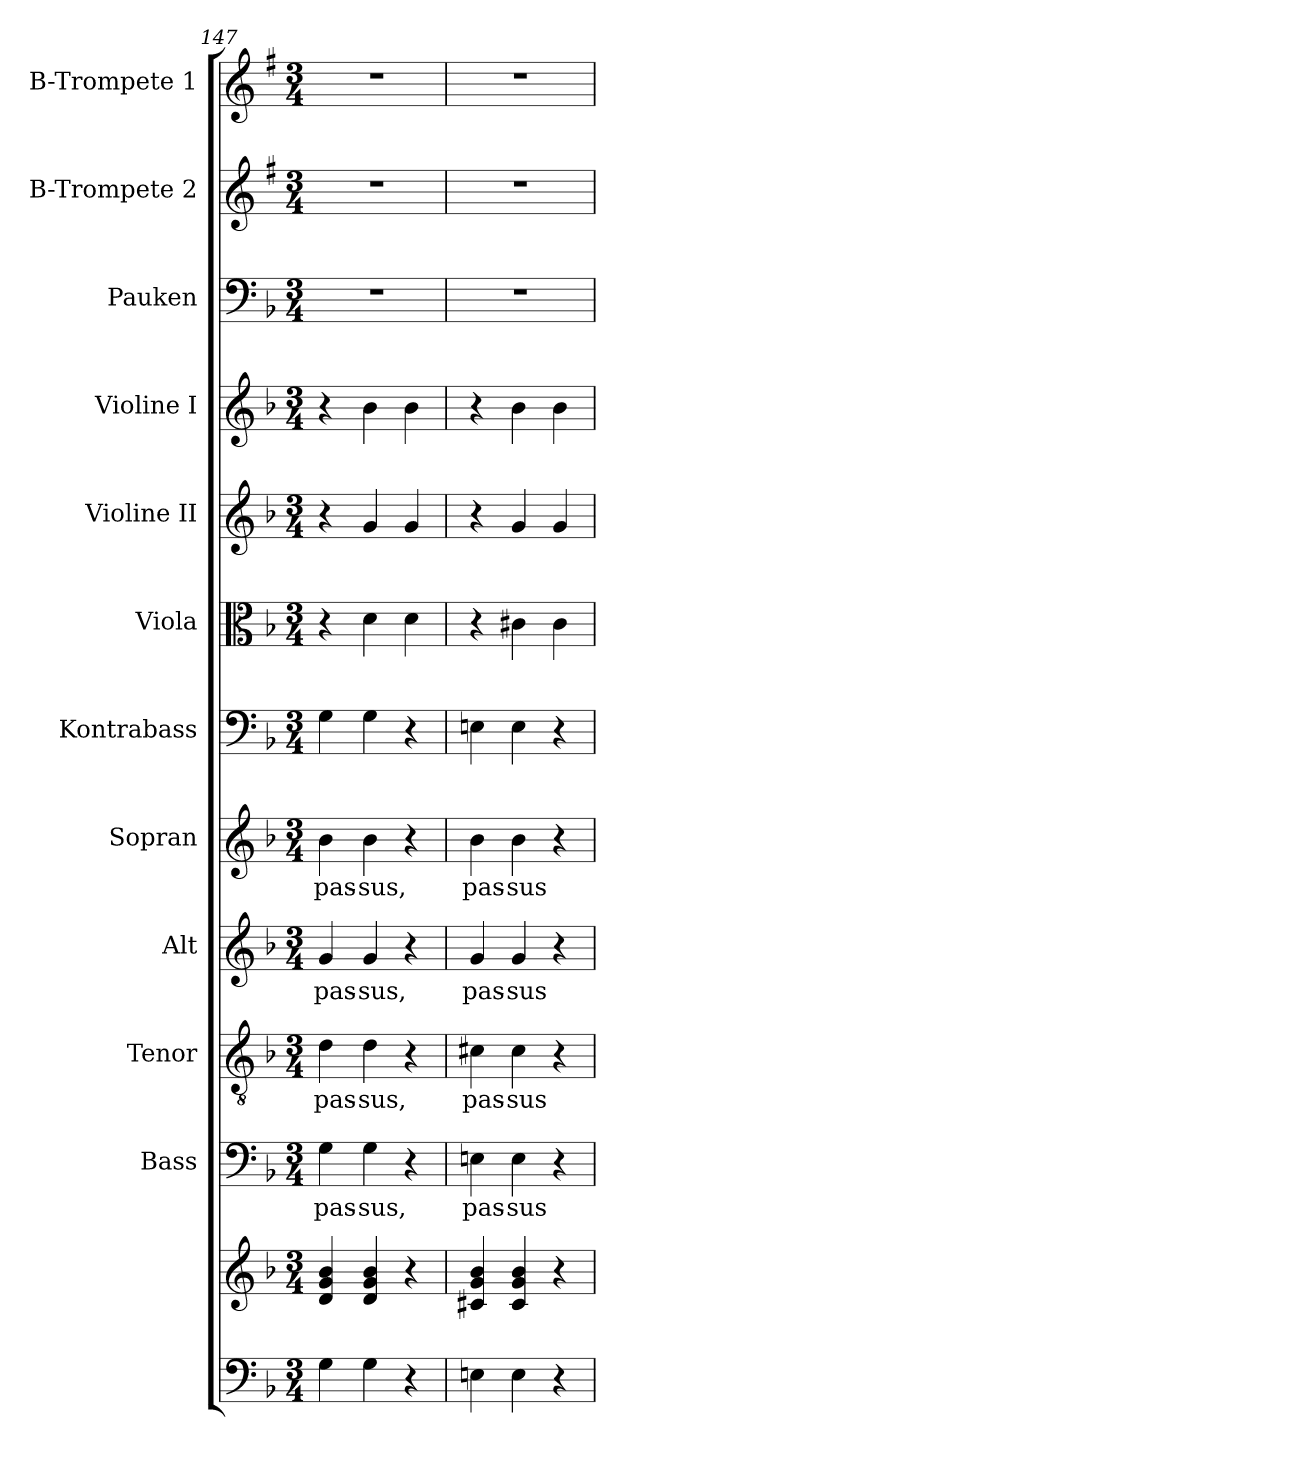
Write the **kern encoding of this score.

**kern	**kern	**kern	**text	**kern	**text	**kern	**text	**kern	**text	**kern	**kern	**kern	**kern	**kern	**kern	**kern
*part12	*part12	*part11	*part11	*part10	*part10	*part9	*part9	*part8	*part8	*part7	*part6	*part5	*part4	*part3	*part2	*part1
*staff13	*staff12	*staff11	*staff11	*staff10	*staff10	*staff9	*staff9	*staff8	*staff8	*staff7	*staff6	*staff5	*staff4	*staff3	*staff2	*staff1
*	*	*I"Bass	*	*I"Tenor	*	*I"Alt	*	*I"Sopran	*	*I"Kontrabass	*I"Viola	*I"Violine II	*I"Violine I	*I"Pauken	*I"B-Trompete 2	*I"B-Trompete 1
*	*	*I'B.	*	*I'T.	*	*I'A.	*	*I'S.	*	*I'Kb.	*I'Vla.	*I'Vl. II	*I'Vl. I	*I'Pk.	*I'B Trp. 2	*I'B Trp. 1
*clefF4	*clefG2	*clefF4	*	*clefGv2	*	*clefG2	*	*clefG2	*	*clefF4	*clefC3	*clefG2	*clefG2	*clefF4	*clefG2	*clefG2
*	*	*	*	*	*	*	*	*	*	*ITrd7c12	*	*	*	*	*ITrd1c2	*ITrd1c2
*k[b-]	*k[b-]	*k[b-]	*	*k[b-]	*	*k[b-]	*	*k[b-]	*	*k[b-]	*k[b-]	*k[b-]	*k[b-]	*k[b-]	*k[b-]	*k[b-]
*F:	*F:	*F:	*	*F:	*	*F:	*	*F:	*	*F:	*F:	*F:	*F:	*F:	*F:	*F:
*M3/4	*M3/4	*M3/4	*	*M3/4	*	*M3/4	*	*M3/4	*	*M3/4	*M3/4	*M3/4	*M3/4	*M3/4	*M3/4	*M3/4
=147	=147	=147	=147	=147	=147	=147	=147	=147	=147	=147	=147	=147	=147	=147	=147	=147
!	!	!	!LO:LY:b	!	!LO:LY:b	!	!LO:LY:b	!	!LO:LY:b	!	!	!	!	!	!	!
4G\	4d/ 4g/ 4b-/	4G\	pas-	4d\	pas-	4g/	pas-	4b-\	pas-	4GG\	4r	4r	4r	2.r	2.r	2.r
!	!	!	!LO:LY:b	!	!LO:LY:b	!	!LO:LY:b	!	!LO:LY:b	!	!	!	!	!	!	!
4G\	4d/ 4g/ 4b-/	4G\	-sus,	4d\	-sus,	4g/	-sus,	4b-\	-sus,	4GG\	4d\	4g/	4b-\	.	.	.
4r	4r	4r	.	4r	.	4r	.	4r	.	4r	4d\	4g/	4b-\	.	.	.
=148	=148	=148	=148	=148	=148	=148	=148	=148	=148	=148	=148	=148	=148	=148	=148	=148
!	!	!	!LO:LY:b	!	!LO:LY:b	!	!LO:LY:b	!	!LO:LY:b	!	!	!	!	!	!	!
4En\	4c#X/ 4g/ 4b-/	4En\	pas-	4c#X\	pas-	4g/	pas-	4b-\	pas-	4EEn\	4r	4r	4r	2.r	2.r	2.r
!	!	!	!LO:LY:b	!	!LO:LY:b	!	!LO:LY:b	!	!LO:LY:b	!	!	!	!	!	!	!
4E\	4c#/ 4g/ 4b-/	4E\	-sus	4c#\	-sus	4g/	-sus	4b-\	-sus	4EE\	4c#X\	4g/	4b-\	.	.	.
4r	4r	4r	.	4r	.	4r	.	4r	.	4r	4c#\	4g/	4b-\	.	.	.
=	=	=	=	=	=	=	=	=	=	=	=	=	=	=	=	=
*-	*-	*-	*-	*-	*-	*-	*-	*-	*-	*-	*-	*-	*-	*-	*-	*-
